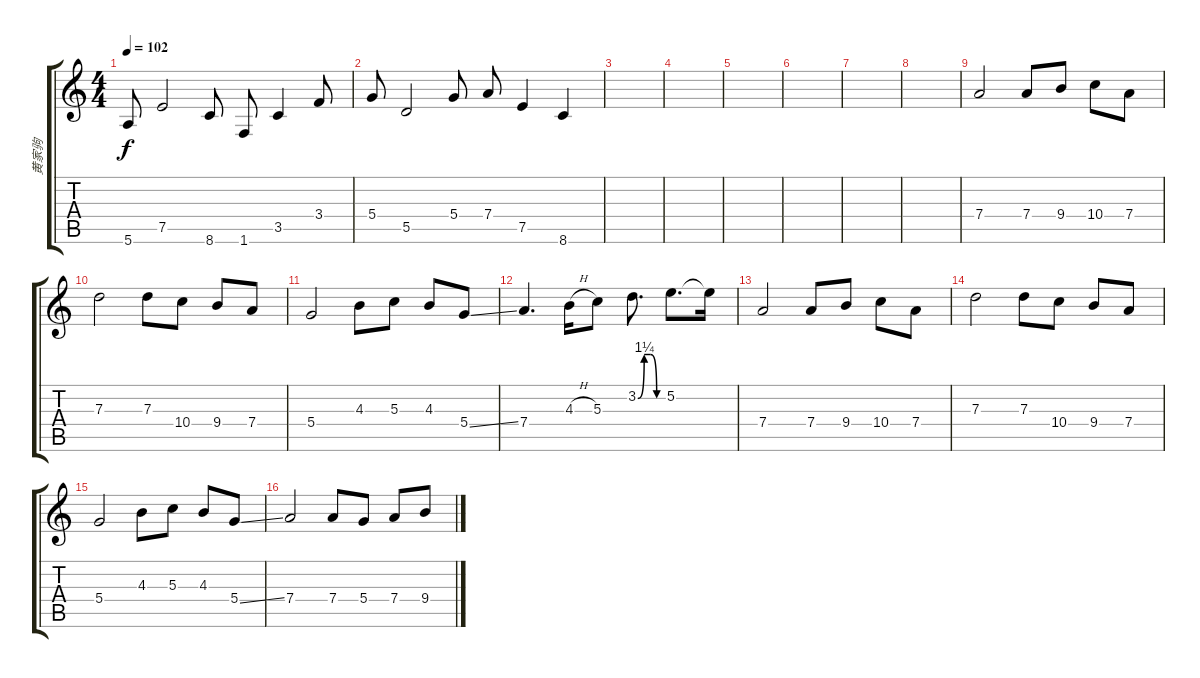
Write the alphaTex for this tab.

\track ("黄家驹" "黄家驹") {instrument overdrivenguitar}
\staff {score tabs}
\tuning (E4 B3 G3 D3 A2 E2) {hide}
\ts (4 4)
\tempo 102
\clef g2
\ks c
5.6.8{dy f} 7.5.2 8.6.8 1.6.8 3.5.4 3.4.8 |
5.4.8 5.5.2 5.4.8 7.4.8 7.5.4 8.6.4 |
|
|
|
|
|
|
7.4.2 7.4.8 9.4.8 10.4.8 7.4.8 |
7.3.2 7.3.8 10.4.8 9.4.8 7.4.8 |
5.4.2 4.3.8 5.3.8 4.3.8 5.4{ss}.8 |
7.4.4{d} 4.3{h}.16 5.3.8 3.2{be (custom 0 0 15 5 30 5 45 0 60 0)}.8{d} 5.2.8{d} 5.2{t}.16 |
7.4.2 7.4.8 9.4.8 10.4.8 7.4.8 |
7.3.2 7.3.8 10.4.8 9.4.8 7.4.8 |
5.4.2 4.3.8 5.3.8 4.3.8 5.4{ss}.8 |
7.4.2 7.4.8 5.4.8 7.4.8 9.4.8
